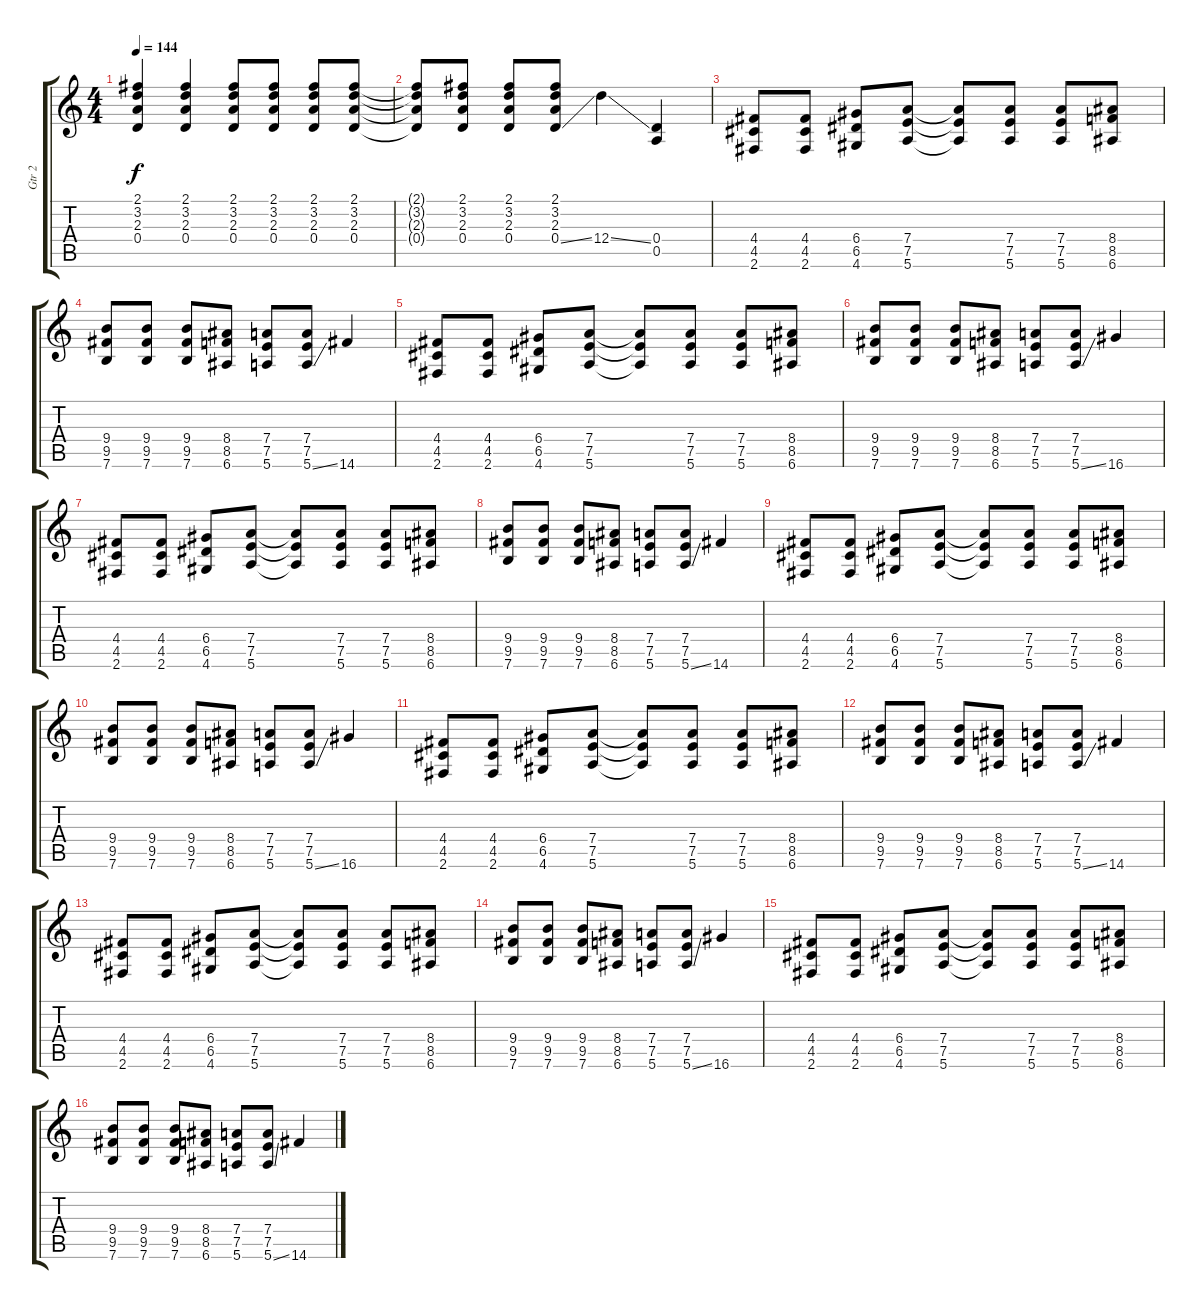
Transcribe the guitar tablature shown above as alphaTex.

\track ("Gtr 2" "Gtr 2") {instrument distortionguitar}
\staff {score tabs}
\tuning (E4 B3 G3 D3 A2 E2) {hide}
\ts (4 4)
\tempo 144
\clef g2
\ks c
(2.1 3.2 2.3 0.4).4{dy f} (2.1 3.2 2.3 0.4).4 (2.1 3.2 2.3 0.4).8 (2.1 3.2 2.3 0.4).8 (2.1 3.2 2.3 0.4).8 (2.1 3.2 2.3 0.4).8 |
(2.1{t} 3.2{t} 2.3{t} 0.4{t}).8 (2.1 3.2 2.3 0.4).8 (2.1 3.2 2.3 0.4).8 (2.1 3.2 2.3 0.4{ss}).8 12.4{ss}.4 (0.4 0.5).4 |
(4.4 4.5 2.6).8 (4.4 4.5 2.6).8 (6.4 6.5 4.6).8 (7.4 7.5 5.6).8 (7.4{t} 7.5{t} 5.6{t}).8 (7.4 7.5 5.6).8 (7.4 7.5 5.6).8 (8.4 8.5 6.6).8 |
(9.4 9.5 7.6).8 (9.4 9.5 7.6).8 (9.4 9.5 7.6).8 (8.4 8.5 6.6).8 (7.4 7.5 5.6).8 (7.4 7.5 5.6{ss}).8 14.6.4 |
(4.4 4.5 2.6).8 (4.4 4.5 2.6).8 (6.4 6.5 4.6).8 (7.4 7.5 5.6).8 (7.4{t} 7.5{t} 5.6{t}).8 (7.4 7.5 5.6).8 (7.4 7.5 5.6).8 (8.4 8.5 6.6).8 |
(9.4 9.5 7.6).8 (9.4 9.5 7.6).8 (9.4 9.5 7.6).8 (8.4 8.5 6.6).8 (7.4 7.5 5.6).8 (7.4 7.5 5.6{ss}).8 16.6.4 |
(4.4 4.5 2.6).8 (4.4 4.5 2.6).8 (6.4 6.5 4.6).8 (7.4 7.5 5.6).8 (7.4{t} 7.5{t} 5.6{t}).8 (7.4 7.5 5.6).8 (7.4 7.5 5.6).8 (8.4 8.5 6.6).8 |
(9.4 9.5 7.6).8 (9.4 9.5 7.6).8 (9.4 9.5 7.6).8 (8.4 8.5 6.6).8 (7.4 7.5 5.6).8 (7.4 7.5 5.6{ss}).8 14.6.4 |
(4.4 4.5 2.6).8 (4.4 4.5 2.6).8 (6.4 6.5 4.6).8 (7.4 7.5 5.6).8 (7.4{t} 7.5{t} 5.6{t}).8 (7.4 7.5 5.6).8 (7.4 7.5 5.6).8 (8.4 8.5 6.6).8 |
(9.4 9.5 7.6).8 (9.4 9.5 7.6).8 (9.4 9.5 7.6).8 (8.4 8.5 6.6).8 (7.4 7.5 5.6).8 (7.4 7.5 5.6{ss}).8 16.6.4 |
(4.4 4.5 2.6).8 (4.4 4.5 2.6).8 (6.4 6.5 4.6).8 (7.4 7.5 5.6).8 (7.4{t} 7.5{t} 5.6{t}).8 (7.4 7.5 5.6).8 (7.4 7.5 5.6).8 (8.4 8.5 6.6).8 |
(9.4 9.5 7.6).8 (9.4 9.5 7.6).8 (9.4 9.5 7.6).8 (8.4 8.5 6.6).8 (7.4 7.5 5.6).8 (7.4 7.5 5.6{ss}).8 14.6.4 |
(4.4 4.5 2.6).8 (4.4 4.5 2.6).8 (6.4 6.5 4.6).8 (7.4 7.5 5.6).8 (7.4{t} 7.5{t} 5.6{t}).8 (7.4 7.5 5.6).8 (7.4 7.5 5.6).8 (8.4 8.5 6.6).8 |
(9.4 9.5 7.6).8 (9.4 9.5 7.6).8 (9.4 9.5 7.6).8 (8.4 8.5 6.6).8 (7.4 7.5 5.6).8 (7.4 7.5 5.6{ss}).8 16.6.4 |
(4.4 4.5 2.6).8 (4.4 4.5 2.6).8 (6.4 6.5 4.6).8 (7.4 7.5 5.6).8 (7.4{t} 7.5{t} 5.6{t}).8 (7.4 7.5 5.6).8 (7.4 7.5 5.6).8 (8.4 8.5 6.6).8 |
(9.4 9.5 7.6).8 (9.4 9.5 7.6).8 (9.4 9.5 7.6).8 (8.4 8.5 6.6).8 (7.4 7.5 5.6).8 (7.4 7.5 5.6{ss}).8 14.6.4
